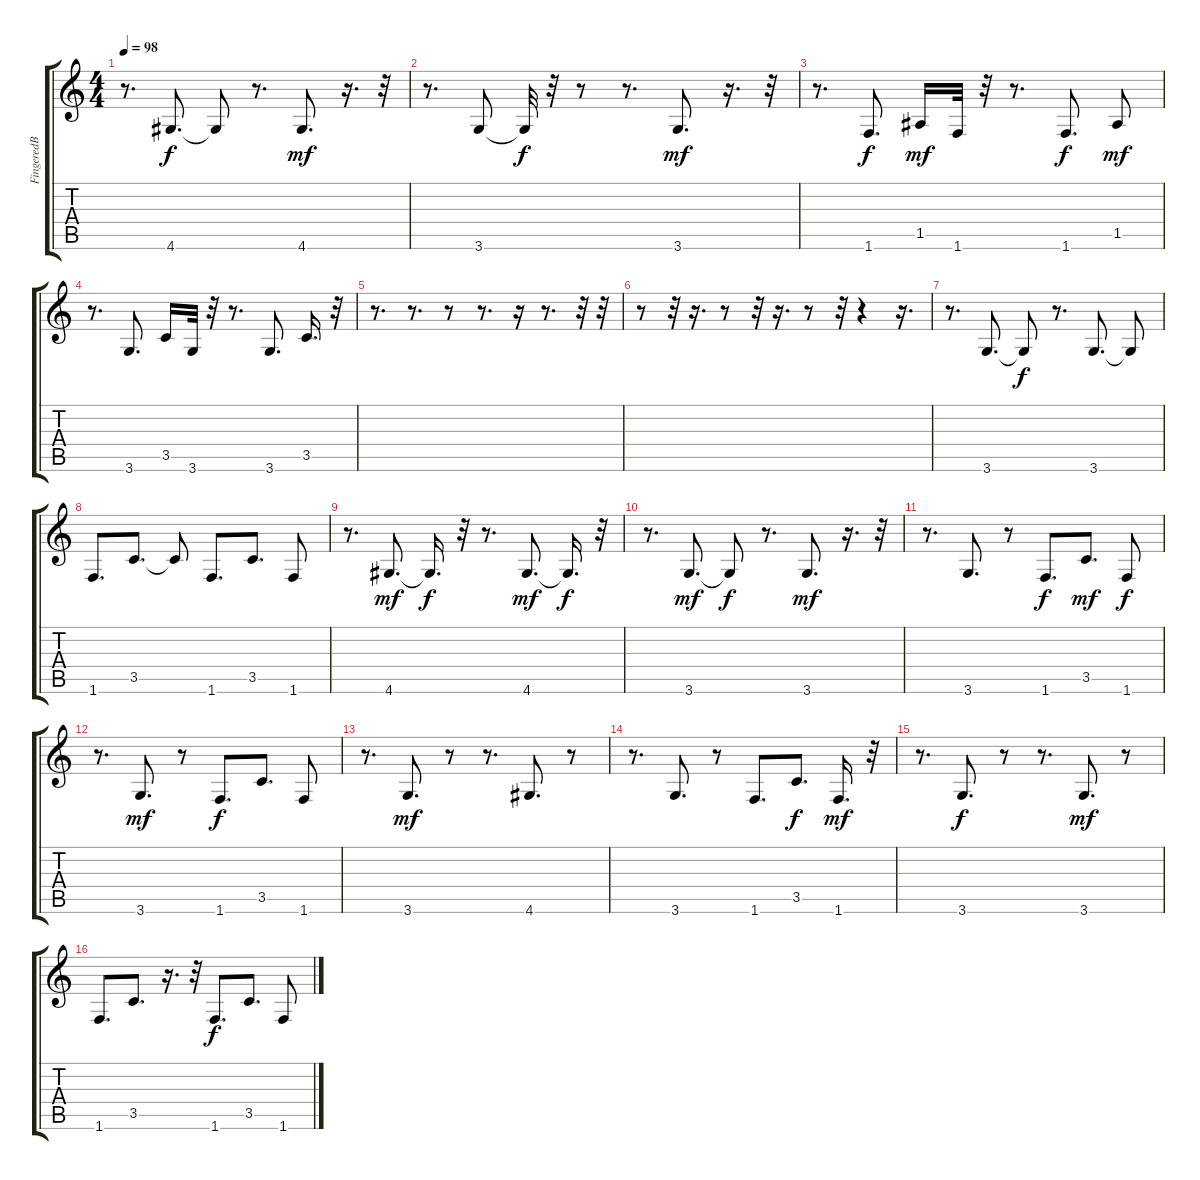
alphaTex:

\track ("FingeredB" "FingeredB") {instrument electricbassfinger}
\staff {score tabs}
\tuning (E4 B3 G3 D3 A2 E2) {hide}
\ts (4 4)
\tempo 98
\clef g2
\ks c
r.8{d dy mf} 4.6.8{d dy f} 4.6{t}.8 r.8{d} 4.6.8{d dy mf} r.16{d} r.32 |
r.8{d} 3.6.8 3.6{t}.32{dy f} r.32 r.8 r.8{d} 3.6.8{d dy mf} r.16{d} r.32 |
r.8{d} 1.6.8{d dy f} 1.5.16{dy mf} 1.6.32 r.32 r.8{d} 1.6.8{d dy f} 1.5.8{dy mf} |
r.8{d} 3.6.8{d} 3.5.16 3.6.32 r.32 r.8{d} 3.6.8{d} 3.5.16{d} r.32 |
r.8{d} r.8{d} r.8 r.8{d} r.16 r.8{d} r.32 r.32 |
r.8 r.32 r.16{d} r.8 r.32 r.16{d} r.8 r.32 r.4 r.16{d} |
r.8{d} 3.6.8{d} 3.6{t}.8{dy f} r.8{d} 3.6.8{d} 3.6{t}.8 |
1.6.8{d} 3.5.8{d} 3.5{t}.8 1.6.8{d} 3.5.8{d} 1.6.8 |
r.8{d} 4.6.8{d dy mf} 4.6{t}.16{d dy f} r.32 r.8{d} 4.6.8{d dy mf} 4.6{t}.16{d dy f} r.32 |
r.8{d} 3.6.8{d dy mf} 3.6{t}.8{dy f} r.8{d} 3.6.8{d dy mf} r.16{d} r.32 |
r.8{d} 3.6.8{d} r.8 1.6.8{d dy f} 3.5.8{d dy mf} 1.6.8{dy f} |
r.8{d} 3.6.8{d dy mf} r.8 1.6.8{d dy f} 3.5.8{d} 1.6.8 |
r.8{d} 3.6.8{d dy mf} r.8 r.8{d} 4.6.8{d} r.8 |
r.8{d} 3.6.8{d} r.8 1.6.8{d} 3.5.8{d dy f} 1.6.16{d dy mf} r.32 |
r.8{d} 3.6.8{d dy f} r.8 r.8{d} 3.6.8{d dy mf} r.8 |
1.6.8{d} 3.5.8{d} r.16{d} r.32 1.6.8{d dy f} 3.5.8{d} 1.6.8
